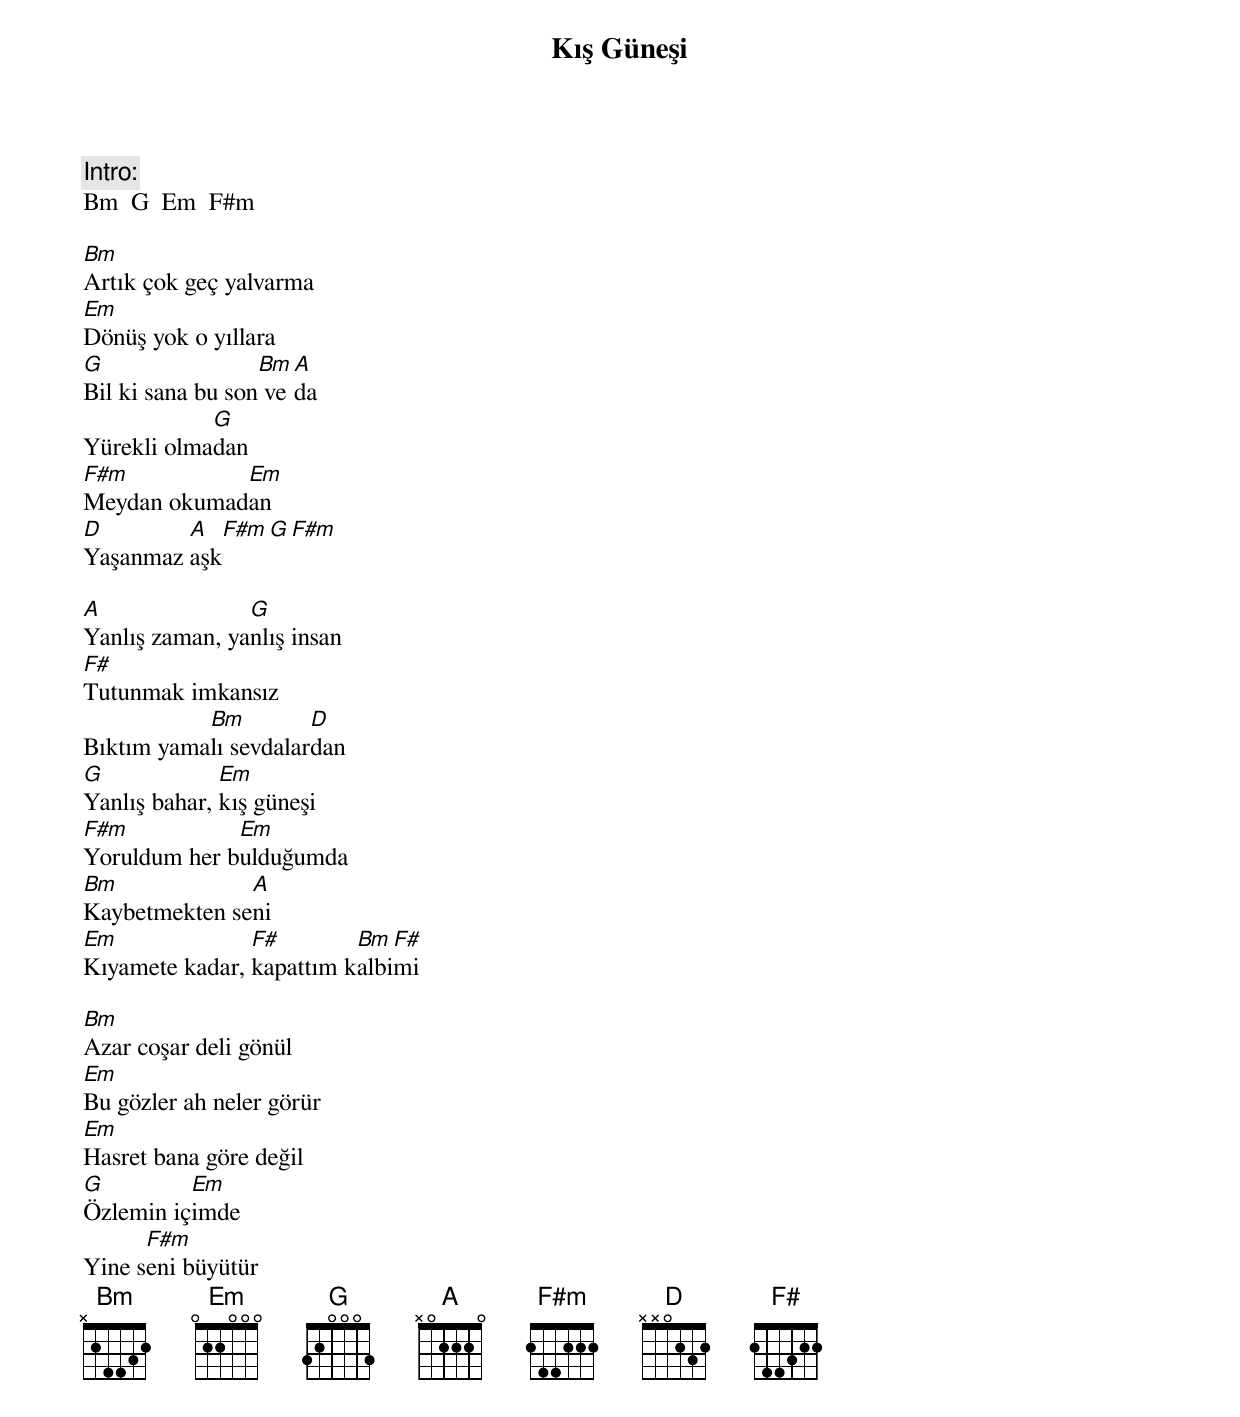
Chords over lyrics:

{title: Kış Güneşi}
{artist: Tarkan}

Intro:
Bm  G  Em  F#m

Bm
Artık çok geç yalvarma
Em
Dönüş yok o yıllara
G                 Bm A
Bil ki sana bu son veda
            G
Yürekli olmadan
F#m          Em
Meydan okumadan
D        A   F#m G F#m
Yaşanmaz aşk

A               G
Yanlış zaman, yanlış insan
F#
Tutunmak imkansız
           Bm         D
Bıktım yamalı sevdalardan
G             Em
Yanlış bahar, kış güneşi
F#m           Em
Yoruldum her bulduğumda
Bm             A
Kaybetmekten seni
Em              F#        Bm  F#
Kıyamete kadar, kapattım kalbimi

Bm
Azar coşar deli gönül
Em
Bu gözler ah neler görür
Em
Hasret bana göre değil
G         Em
Özlemin içimde
      F#m
Yine seni büyütür
